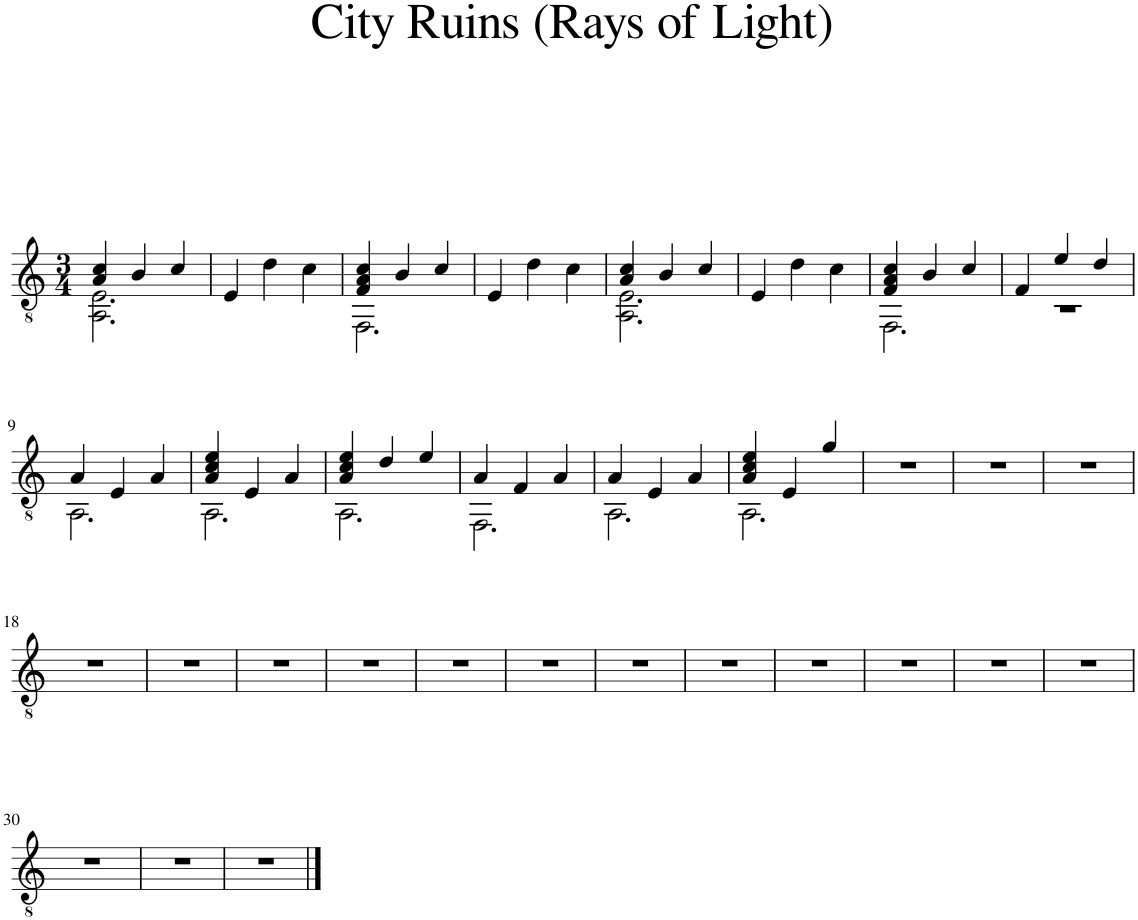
**kern
*part1
*staff1
*I"Classical Guitar
*I'Guit.
*clefGv2
*k[]
*M3/4
=1
*^
4A/ 4c/	2.AA\ 2.E\
4B/	.
4c/	.
*v	*v
=2
4E/
4d\
4c\
=3
*^
4F/ 4A/ 4c/	2.FF\
4B/	.
4c/	.
*v	*v
=4
4E/
4d\
4c\
=5
*^
4A/ 4c/	2.AA\ 2.E\
4B/	.
4c/	.
*v	*v
=6
4E/
4d\
4c\
=7
*^
4F/ 4A/ 4c/	2.FF\
4B/	.
4c/	.
=8	=8
4F/	2.r
4e/	.
4d/	.
!!LO:LB:g=z	!!
=9	=9
4A/	2.AA\
4E/	.
4A/	.
=10	=10
4A/ 4c/ 4e/	2.AA\
4E/	.
4A/	.
=11	=11
4A/ 4c/ 4e/	2.AA\
4d/	.
4e/	.
=12	=12
4A/	2.FF\
4F/	.
4A/	.
=13	=13
4A/	2.AA\
4E/	.
4A/	.
=14	=14
4A/ 4c/ 4e/	2.AA\
4E/	.
4g/	.
*v	*v
=15
2.r
=16
2.r
=17
2.r
!!LO:LB:g=z
=18
2.r
=19
2.r
=20
2.r
=21
2.r
=22
2.r
=23
2.r
=24
2.r
=25
2.r
=26
2.r
=27
2.r
=28
2.r
=29
2.r
!!LO:LB:g=z
=30
2.r
=31
2.r
=32
2.r
==
*-
